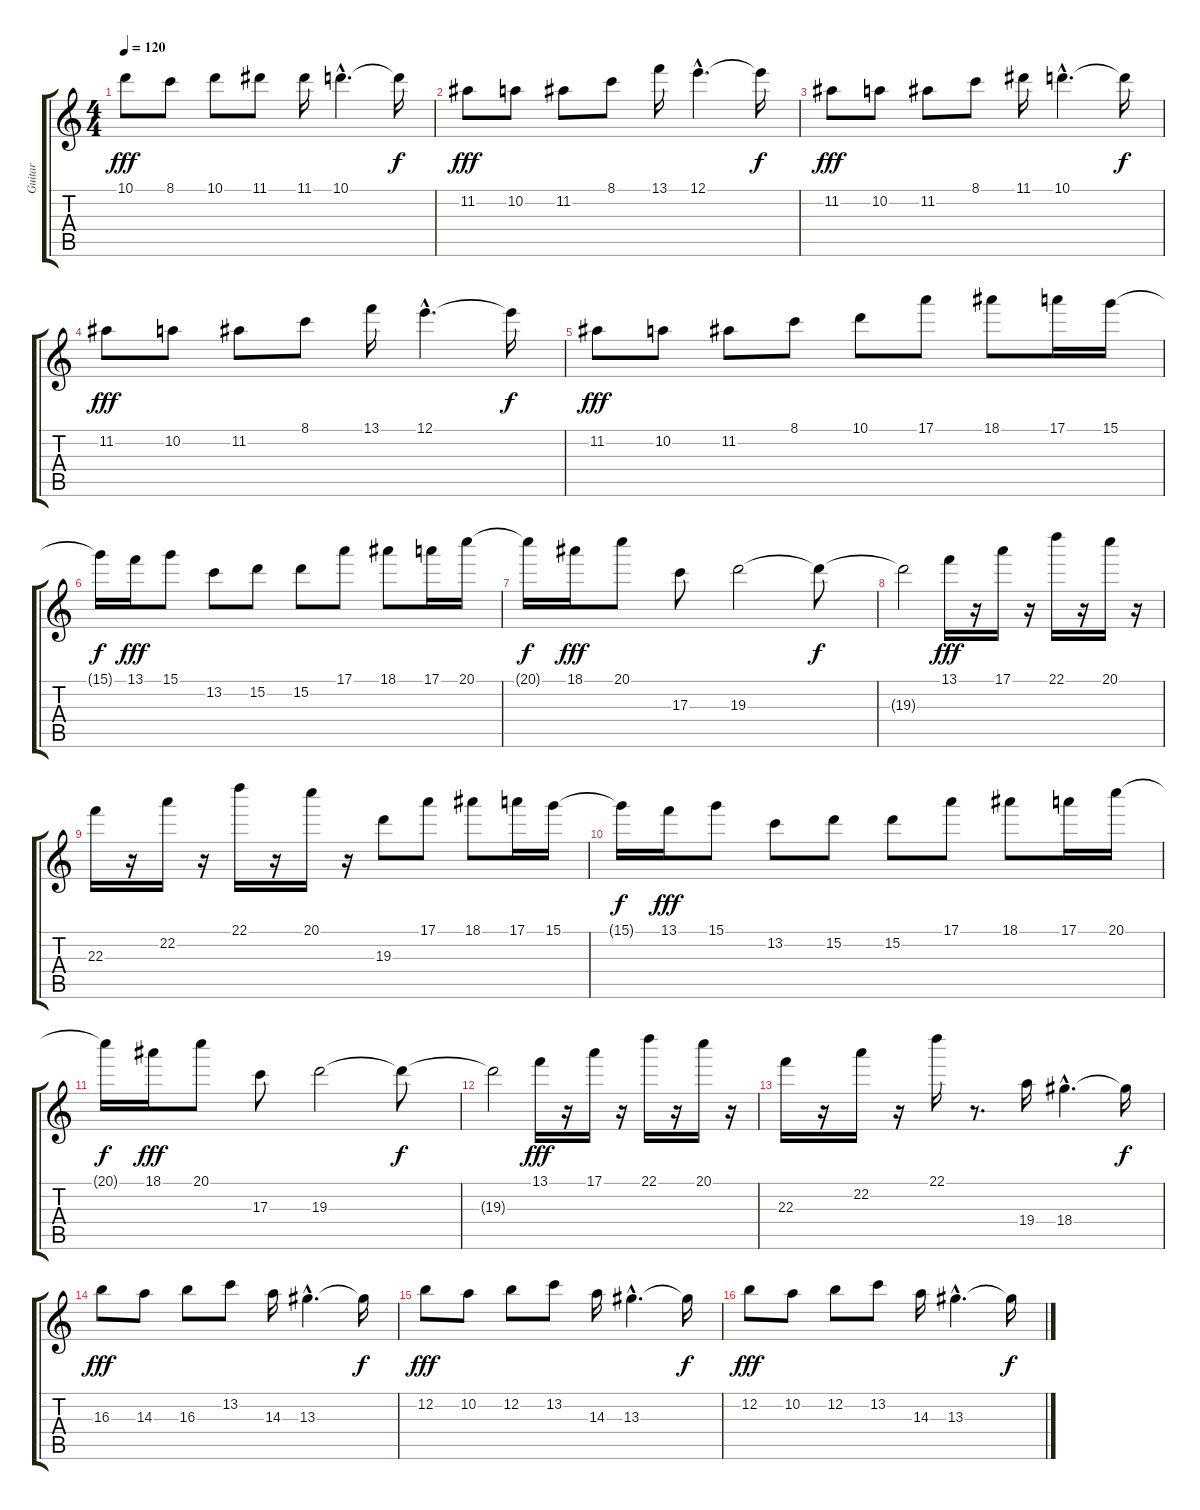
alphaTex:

\track ("Guitar" "Guitar") {instrument overdrivenguitar}
\staff {score tabs}
\tuning (E4 B3 G3 D3 A2 E2) {hide}
\ts (4 4)
\tempo 120
\clef g2
\ks c
10.1.8{dy fff} 8.1.8 10.1.8 11.1.8 11.1.16 10.1{hac}.4{d} 10.1{t}.16{dy f} |
11.2.8{dy fff} 10.2.8 11.2.8 8.1.8 13.1.16 12.1{hac}.4{d} 12.1{t}.16{dy f} |
11.2.8{dy fff} 10.2.8 11.2.8 8.1.8 11.1.16 10.1{hac}.4{d} 10.1{t}.16{dy f} |
11.2.8{dy fff} 10.2.8 11.2.8 8.1.8 13.1.16 12.1{hac}.4{d} 12.1{t}.16{dy f} |
11.2.8{dy fff} 10.2.8 11.2.8 8.1.8 10.1.8 17.1.8 18.1.8 17.1.16 15.1.16 |
15.1{t}.16{dy f} 13.1.16{dy fff} 15.1.8 13.2.8 15.2.8 15.2.8 17.1.8 18.1.8 17.1.16 20.1.16 |
20.1{t}.16{dy f} 18.1.16{dy fff} 20.1.8 17.3.8 19.3.2 19.3{t}.8{dy f} |
19.3{t}.2 13.1.16{dy fff} r.16 17.1.16 r.16 22.1.16 r.16 20.1.16 r.16 |
22.3.16 r.16 22.2.16 r.16 22.1.16 r.16 20.1.16 r.16 19.3.8 17.1.8 18.1.8 17.1.16 15.1.16 |
15.1{t}.16{dy f} 13.1.16{dy fff} 15.1.8 13.2.8 15.2.8 15.2.8 17.1.8 18.1.8 17.1.16 20.1.16 |
20.1{t}.16{dy f} 18.1.16{dy fff} 20.1.8 17.3.8 19.3.2 19.3{t}.8{dy f} |
19.3{t}.2 13.1.16{dy fff} r.16 17.1.16 r.16 22.1.16 r.16 20.1.16 r.16 |
22.3.16 r.16 22.2.16 r.16 22.1.16 r.8{d} 19.4.16 18.4{hac}.4{d} 18.4{t}.16{dy f} |
16.3.8{dy fff} 14.3.8 16.3.8 13.2.8 14.3.16 13.3{hac}.4{d} 13.3{t}.16{dy f} |
12.2.8{dy fff} 10.2.8 12.2.8 13.2.8 14.3.16 13.3{hac}.4{d} 13.3{t}.16{dy f} |
12.2.8{dy fff} 10.2.8 12.2.8 13.2.8 14.3.16 13.3{hac}.4{d} 13.3{t}.16{dy f}
